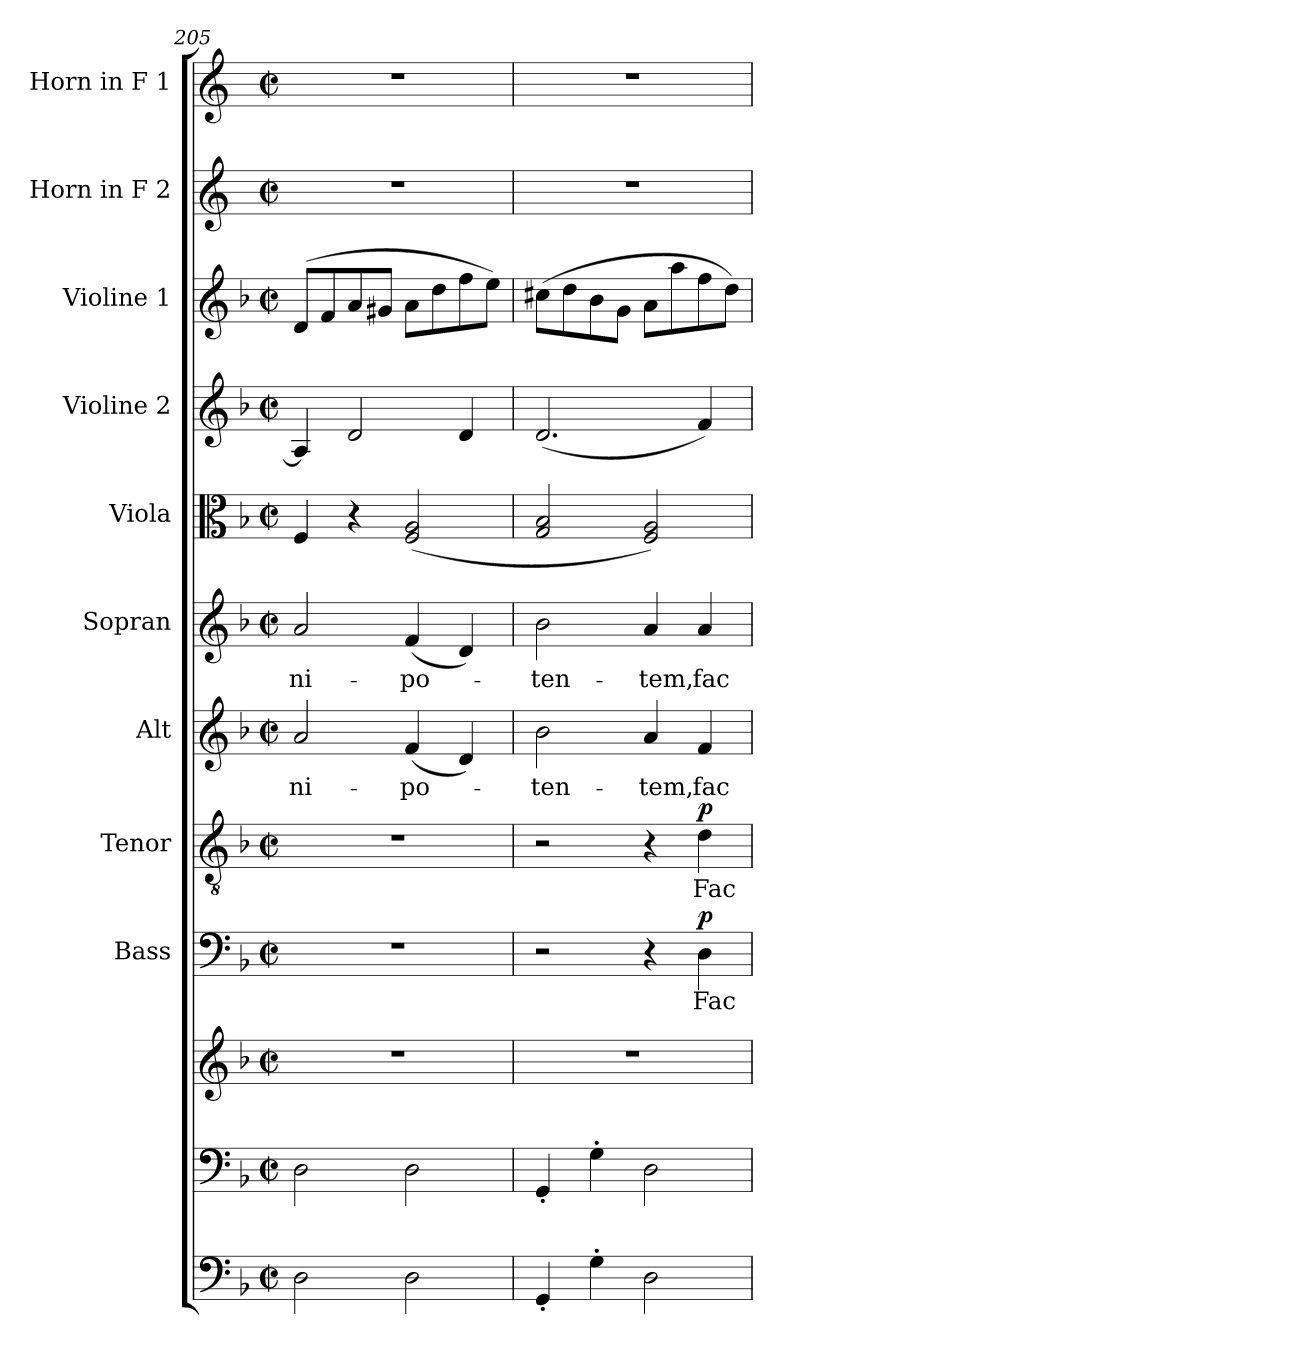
**kern	**kern	**kern	**kern	**text	**dynam	**kern	**text	**dynam	**kern	**text	**kern	**text	**kern	**kern	**kern	**kern	**kern
*part11	*part10	*part10	*part9	*part9	*part9	*part8	*part8	*part8	*part7	*part7	*part6	*part6	*part5	*part4	*part3	*part2	*part1
*staff12	*staff11	*staff10	*staff9	*staff9	*staff9	*staff8	*staff8	*staff8	*staff7	*staff7	*staff6	*staff6	*staff5	*staff4	*staff3	*staff2	*staff1
*	*	*	*I"Bass	*	*	*I"Tenor	*	*	*I"Alt	*	*I"Sopran	*	*I"Viola	*I"Violine 2	*I"Violine 1	*I"Horn in F 2	*I"Horn in F 1
*	*	*	*I'B.	*	*	*I'T.	*	*	*I'A.	*	*I'S.	*	*I'Vla.	*I'Vl. 2	*I'Vl. 1	*	*
!!LO:PB:g=z
*clefF4	*clefF4	*clefG2	*clefF4	*	*	*clefGv2	*	*	*clefG2	*	*clefG2	*	*clefC3	*clefG2	*clefG2	*clefG2	*clefG2
*ITrd7c12	*	*	*	*	*	*	*	*	*	*	*	*	*	*	*	*ITrd4c7	*ITrd4c7
*k[b-]	*k[b-]	*k[b-]	*k[b-]	*	*	*k[b-]	*	*	*k[b-]	*	*k[b-]	*	*k[b-]	*k[b-]	*k[b-]	*k[b-]	*k[b-]
*F:	*F:	*F:	*F:	*	*	*F:	*	*	*F:	*	*F:	*	*F:	*F:	*F:	*F:	*F:
*M2/2	*M2/2	*M2/2	*M2/2	*	*	*M2/2	*	*	*M2/2	*	*M2/2	*	*M2/2	*M2/2	*M2/2	*M2/2	*M2/2
*met(c|)	*met(c|)	*met(c|)	*met(c|)	*	*	*met(c|)	*	*	*met(c|)	*	*met(c|)	*	*met(c|)	*met(c|)	*met(c|)	*met(c|)	*met(c|)
=205	=205	=205	=205	=205	=205	=205	=205	=205	=205	=205	=205	=205	=205	=205	=205	=205	=205
!	!	!	!	!	!	!	!	!	!	!LO:LY:b	!	!LO:LY:b	!	!	!	!	!
2DD\	2D\	1r	1r	.	.	1r	.	.	2a/	-ni-	2a/	-ni-	4F/	4A/]	(>8d/L	1r	1r
.	.	.	.	.	.	.	.	.	.	.	.	.	.	.	8f/	.	.
.	.	.	.	.	.	.	.	.	.	.	.	.	4r	2d/	8a/	.	.
.	.	.	.	.	.	.	.	.	.	.	.	.	.	.	8g#X/J	.	.
!	!	!	!	!	!	!	!	!	!	!LO:LY:b	!	!LO:LY:b	!	!	!	!	!
2DD\	2D\	.	.	.	.	.	.	.	(<4f/	-po-	(<4f/	-po-	(<2F/ 2A/	.	8a\L	.	.
.	.	.	.	.	.	.	.	.	.	.	.	.	.	.	8dd\	.	.
.	.	.	.	.	.	.	.	.	4d/)	.	4d/)	.	.	4d/	8ff\	.	.
.	.	.	.	.	.	.	.	.	.	.	.	.	.	.	8ee\J)	.	.
=206	=206	=206	=206	=206	=206	=206	=206	=206	=206	=206	=206	=206	=206	=206	=206	=206	=206
!	!	!	!	!	!	!	!	!	!	!LO:LY:b	!	!LO:LY:b	!	!	!	!	!
4GGG'</	4GG'</	1r	2r	.	.	2r	.	.	2b-\	-ten-	2b-\	-ten-	2G/ 2B-/	(<2.d/	(>8cc#X\L	1r	1r
.	.	.	.	.	.	.	.	.	.	.	.	.	.	.	8dd\	.	.
4GG'>\	4G'>\	.	.	.	.	.	.	.	.	.	.	.	.	.	8b-\	.	.
.	.	.	.	.	.	.	.	.	.	.	.	.	.	.	8g\J	.	.
!	!	!	!	!	!	!	!	!	!	!LO:LY:b	!	!LO:LY:b	!	!	!	!	!
2DD\	2D\	.	4r	.	.	4r	.	.	4a/	-tem,	4a/	-tem,	2F/ 2A/)	.	8a\L	.	.
.	.	.	.	.	.	.	.	.	.	.	.	.	.	.	8aa\	.	.
!	!	!	!	!LO:LY:b	!LO:DY:a	!	!LO:LY:b	!LO:DY:a	!	!LO:LY:b	!	!LO:LY:b	!	!	!	!	!
.	.	.	4D\	Fac-	p	4d\	Fac-	p	4f/	fac-	4a/	fac-	.	4f/)	8ff\	.	.
.	.	.	.	.	.	.	.	.	.	.	.	.	.	.	8dd\J)	.	.
=	=	=	=	=	=	=	=	=	=	=	=	=	=	=	=	=	=
*-	*-	*-	*-	*-	*-	*-	*-	*-	*-	*-	*-	*-	*-	*-	*-	*-	*-
